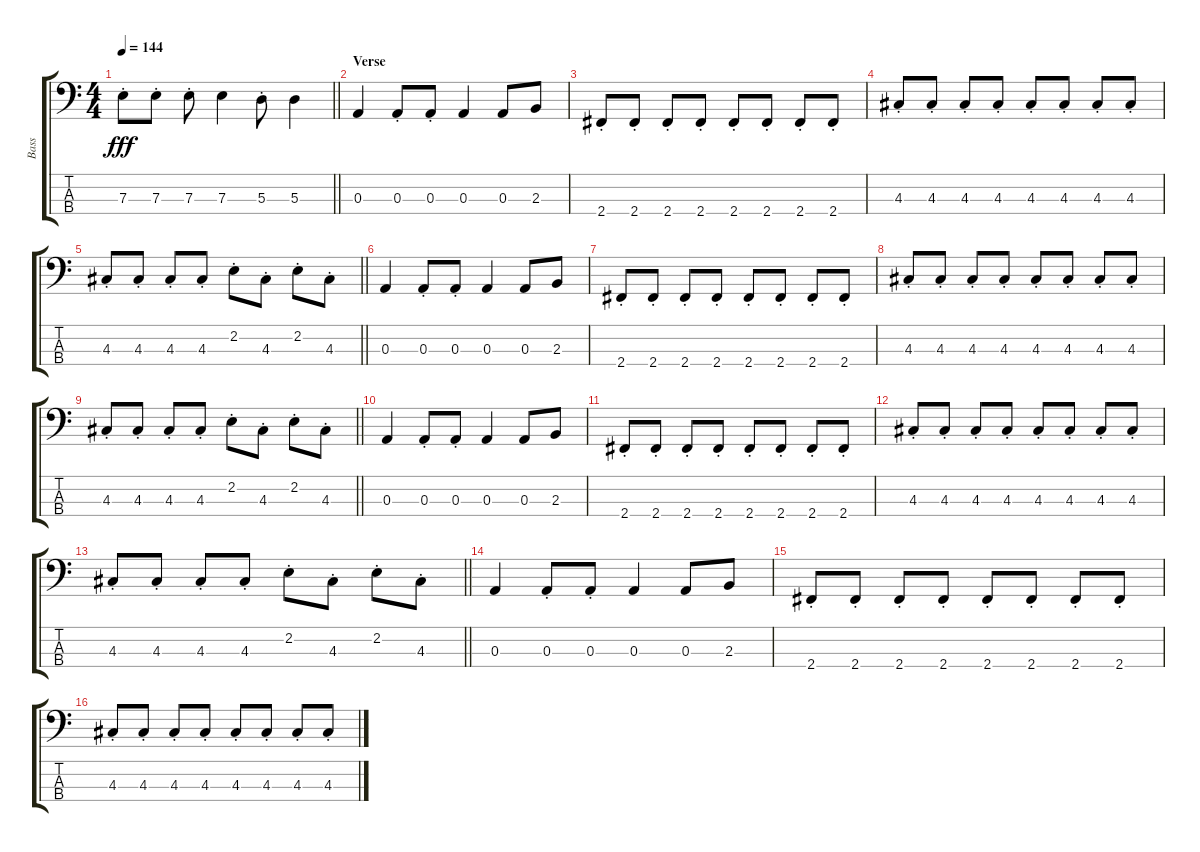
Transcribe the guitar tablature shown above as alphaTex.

\track ("Bass" "Bass") {instrument fretlessbass}
\staff {score tabs}
\tuning (G2 D2 A1 E1) {hide}
\ts (4 4)
\tempo 144
\clef f4
\barLineRight lightlight
\ks c
7.3{st}.8{dy fff} 7.3{st}.8 7.3{st}.8 7.3.4 5.3{st}.8 5.3.4 |
\section ("" "Verse")
0.3.4 0.3{st}.8 0.3{st}.8 0.3.4 0.3.8 2.3.8 |
2.4{st}.8 2.4{st}.8 2.4{st}.8 2.4{st}.8 2.4{st}.8 2.4{st}.8 2.4{st}.8 2.4{st}.8 |
4.3{st}.8 4.3{st}.8 4.3{st}.8 4.3{st}.8 4.3{st}.8 4.3{st}.8 4.3{st}.8 4.3{st}.8 |
\barLineRight lightlight
4.3{st}.8 4.3{st}.8 4.3{st}.8 4.3{st}.8 2.2{st}.8 4.3{st}.8 2.2{st}.8 4.3{st}.8 |
0.3.4 0.3{st}.8 0.3{st}.8 0.3.4 0.3.8 2.3.8 |
2.4{st}.8 2.4{st}.8 2.4{st}.8 2.4{st}.8 2.4{st}.8 2.4{st}.8 2.4{st}.8 2.4{st}.8 |
4.3{st}.8 4.3{st}.8 4.3{st}.8 4.3{st}.8 4.3{st}.8 4.3{st}.8 4.3{st}.8 4.3{st}.8 |
\barLineRight lightlight
4.3{st}.8 4.3{st}.8 4.3{st}.8 4.3{st}.8 2.2{st}.8 4.3{st}.8 2.2{st}.8 4.3{st}.8 |
0.3.4 0.3{st}.8 0.3{st}.8 0.3.4 0.3.8 2.3.8 |
2.4{st}.8 2.4{st}.8 2.4{st}.8 2.4{st}.8 2.4{st}.8 2.4{st}.8 2.4{st}.8 2.4{st}.8 |
4.3{st}.8 4.3{st}.8 4.3{st}.8 4.3{st}.8 4.3{st}.8 4.3{st}.8 4.3{st}.8 4.3{st}.8 |
\barLineRight lightlight
4.3{st}.8 4.3{st}.8 4.3{st}.8 4.3{st}.8 2.2{st}.8 4.3{st}.8 2.2{st}.8 4.3{st}.8 |
0.3.4 0.3{st}.8 0.3{st}.8 0.3.4 0.3.8 2.3.8 |
2.4{st}.8 2.4{st}.8 2.4{st}.8 2.4{st}.8 2.4{st}.8 2.4{st}.8 2.4{st}.8 2.4{st}.8 |
4.3{st}.8 4.3{st}.8 4.3{st}.8 4.3{st}.8 4.3{st}.8 4.3{st}.8 4.3{st}.8 4.3{st}.8
